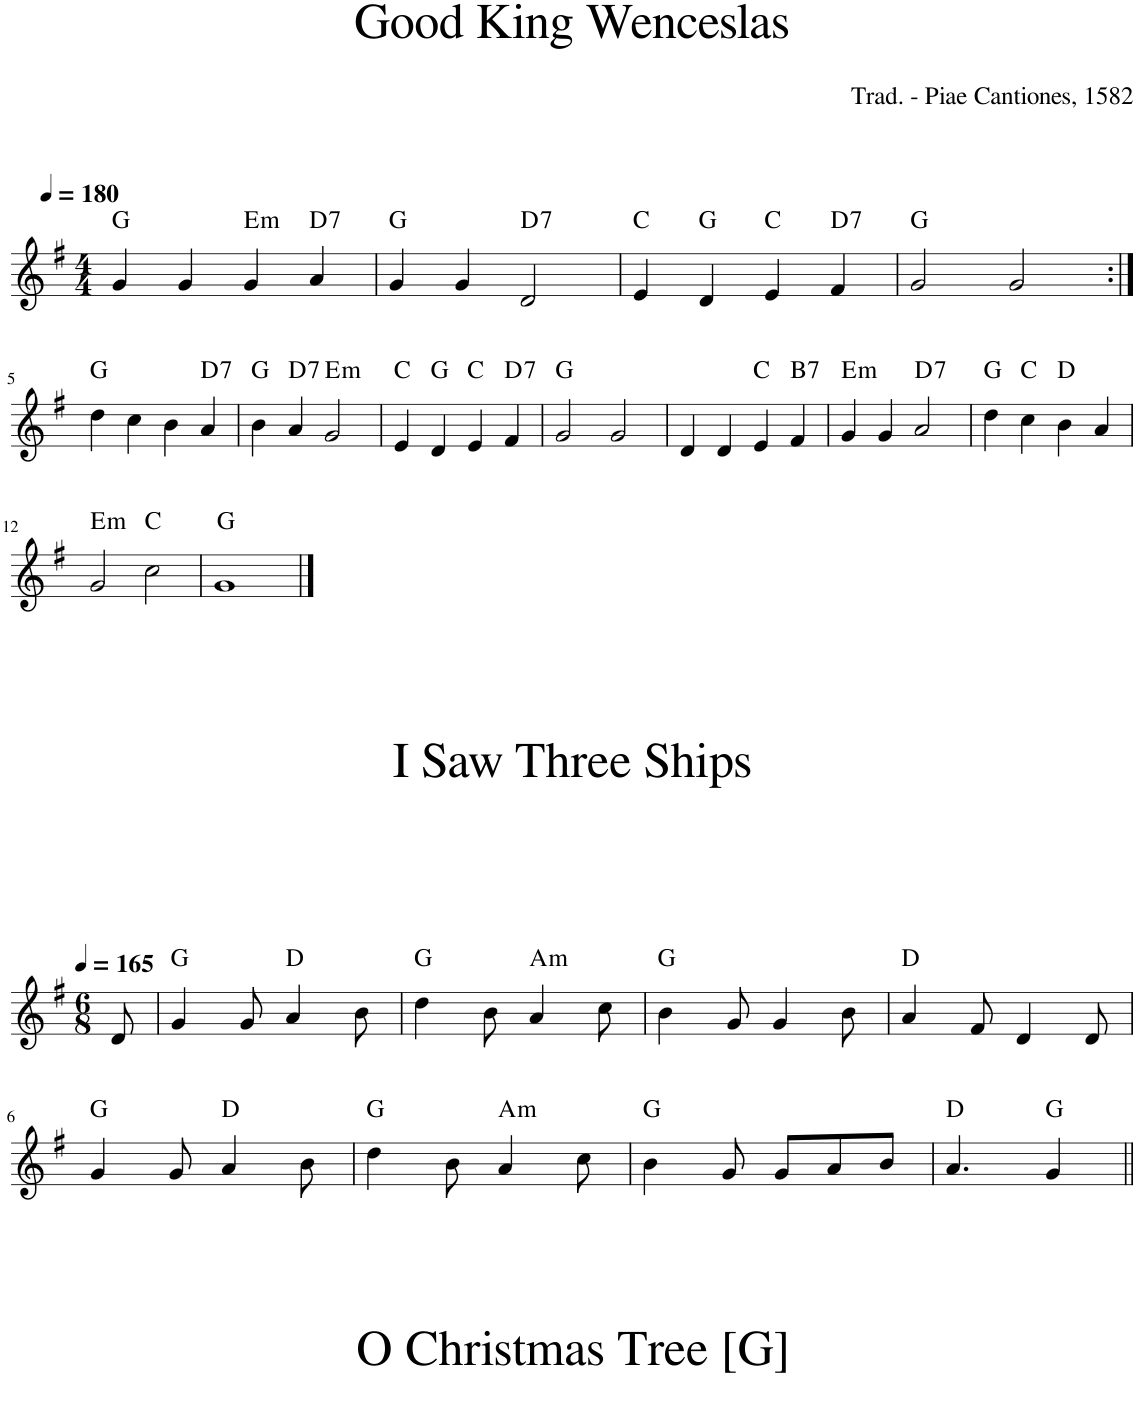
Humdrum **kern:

**kern	**harte
*part1	*part1
*staff1	*
*I"Piano	*
*I'Pno	*
!!LO:PB:g=z
*clefG2	*
*k[f#]	*
*G:	*
*M4/4	*
*MM180	*
=1	=1
4g/	G:maj
4g/	.
!	!LO:H:kt=m
4g/	E:min
!	!LO:H:kt=7
4a/	D:7
=2	=2
4g/	G:maj
4g/	.
!	!LO:H:kt=7
2d/	D:7
=3	=3
4e/	C:maj
4d/	G:maj
4e/	C:maj
!	!LO:H:kt=7
4f#/	D:7
=4	=4
2g/	G:maj
2g/	.
!!LO:LB:g=z
=5:|!	=5:|!
4dd\	G:maj
4cc\	.
4b\	.
!	!LO:H:kt=7
4a/	D:7
=6	=6
4b\	G:maj
!	!LO:H:kt=7
4a/	D:7
!	!LO:H:kt=m
2g/	E:min
=7	=7
4e/	C:maj
4d/	G:maj
4e/	C:maj
!	!LO:H:kt=7
4f#/	D:7
=8	=8
2g/	G:maj
2g/	.
=9	=9
4d/	.
4d/	.
4e/	C:maj
!	!LO:H:kt=7
4f#/	B:7
=10	=10
!	!LO:H:kt=m
4g/	E:min
4g/	.
!	!LO:H:kt=7
2a/	D:7
=11	=11
4dd\	G:maj
4cc\	C:maj
4b\	D:maj
4a/	.
!!LO:LB:g=z
=12	=12
!	!LO:H:kt=m
2g/	E:min
2cc\	C:maj
=13	=13
1g	G:maj
!!LO:LB:g=z
==1	==1
*k[f#]	*
*G:	*
*M6/8	*
*MM165	*
8d/	.
=2	=2
4g/	G:maj
8g/	.
4a/	D:maj
8b\	.
=3	=3
4dd\	G:maj
8b\	.
!	!LO:H:kt=m
4a/	A:min
8cc\	.
=4	=4
4b\	G:maj
8g/	.
4g/	.
8b\	.
=5	=5
4a/	D:maj
8f#/	.
4d/	.
8d/	.
!!LO:LB:g=z
=6	=6
4g/	G:maj
8g/	.
4a/	D:maj
8b\	.
=7	=7
4dd\	G:maj
8b\	.
!	!LO:H:kt=m
4a/	A:min
8cc\	.
=8	=8
4b\	G:maj
8g/	.
8g/L	.
8a/	.
8b/J	.
=9	=9
4.a/	D:maj
4g/	G:maj
=||	=||
*-	*-
